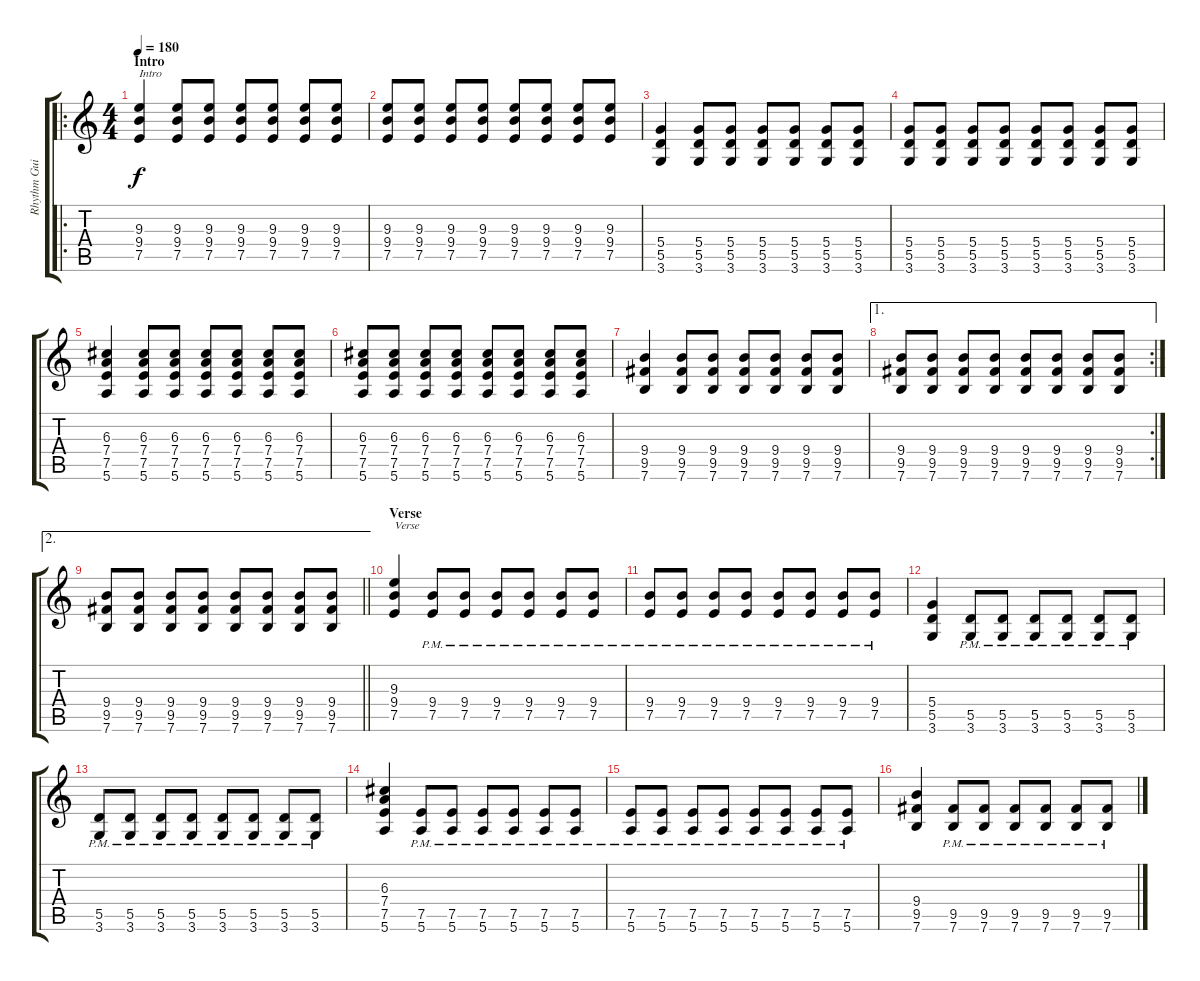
\track ("Rhythm Guitar - Tony Sly" "Rhythm Gui") {instrument distortionguitar}
\staff {score tabs}
\tuning (E4 B3 G3 D3 A2 E2) {hide}
\ro
\ts (4 4)
\section ("" "Intro")
\tempo 180
\clef g2
\ks c
(9.3 9.4 7.5).4{txt "Intro" dy f instrument distortionguitar} (9.3 9.4 7.5).8 (9.3 9.4 7.5).8 (9.3 9.4 7.5).8 (9.3 9.4 7.5).8 (9.3 9.4 7.5).8 (9.3 9.4 7.5).8 |
(9.3 9.4 7.5).8 (9.3 9.4 7.5).8 (9.3 9.4 7.5).8 (9.3 9.4 7.5).8 (9.3 9.4 7.5).8 (9.3 9.4 7.5).8 (9.3 9.4 7.5).8 (9.3 9.4 7.5).8 |
(5.4 5.5 3.6).4 (5.4 5.5 3.6).8 (5.4 5.5 3.6).8 (5.4 5.5 3.6).8 (5.4 5.5 3.6).8 (5.4 5.5 3.6).8 (5.4 5.5 3.6).8 |
(5.4 5.5 3.6).8 (5.4 5.5 3.6).8 (5.4 5.5 3.6).8 (5.4 5.5 3.6).8 (5.4 5.5 3.6).8 (5.4 5.5 3.6).8 (5.4 5.5 3.6).8 (5.4 5.5 3.6).8 |
(6.3 7.4 7.5 5.6).4 (6.3 7.4 7.5 5.6).8 (6.3 7.4 7.5 5.6).8 (6.3 7.4 7.5 5.6).8 (6.3 7.4 7.5 5.6).8 (6.3 7.4 7.5 5.6).8 (6.3 7.4 7.5 5.6).8 |
(6.3 7.4 7.5 5.6).8 (6.3 7.4 7.5 5.6).8 (6.3 7.4 7.5 5.6).8 (6.3 7.4 7.5 5.6).8 (6.3 7.4 7.5 5.6).8 (6.3 7.4 7.5 5.6).8 (6.3 7.4 7.5 5.6).8 (6.3 7.4 7.5 5.6).8 |
(9.4 9.5 7.6).4 (9.4 9.5 7.6).8 (9.4 9.5 7.6).8 (9.4 9.5 7.6).8 (9.4 9.5 7.6).8 (9.4 9.5 7.6).8 (9.4 9.5 7.6).8 |
\ae 1
\rc 2
(9.4 9.5 7.6).8 (9.4 9.5 7.6).8 (9.4 9.5 7.6).8 (9.4 9.5 7.6).8 (9.4 9.5 7.6).8 (9.4 9.5 7.6).8 (9.4 9.5 7.6).8 (9.4 9.5 7.6).8 |
\ae 2
\barLineRight lightlight
(9.4 9.5 7.6).8 (9.4 9.5 7.6).8 (9.4 9.5 7.6).8 (9.4 9.5 7.6).8 (9.4 9.5 7.6).8 (9.4 9.5 7.6).8 (9.4 9.5 7.6).8 (9.4 9.5 7.6).8 |
\section ("" "Verse")
(9.3 9.4 7.5).4{txt "Verse"} (9.4{pm} 7.5{pm}).8 (9.4{pm} 7.5{pm}).8 (9.4{pm} 7.5{pm}).8 (9.4{pm} 7.5{pm}).8 (9.4{pm} 7.5{pm}).8 (9.4{pm} 7.5{pm}).8 |
(9.4{pm} 7.5{pm}).8 (9.4{pm} 7.5{pm}).8 (9.4{pm} 7.5{pm}).8 (9.4{pm} 7.5{pm}).8 (9.4{pm} 7.5{pm}).8 (9.4{pm} 7.5{pm}).8 (9.4{pm} 7.5{pm}).8 (9.4{pm} 7.5{pm}).8 |
(5.4 5.5 3.6).4 (5.5{pm} 3.6{pm}).8 (5.5{pm} 3.6{pm}).8 (5.5{pm} 3.6{pm}).8 (5.5{pm} 3.6{pm}).8 (5.5{pm} 3.6{pm}).8 (5.5{pm} 3.6{pm}).8 |
(5.5{pm} 3.6{pm}).8 (5.5{pm} 3.6{pm}).8 (5.5{pm} 3.6{pm}).8 (5.5{pm} 3.6{pm}).8 (5.5{pm} 3.6{pm}).8 (5.5{pm} 3.6{pm}).8 (5.5{pm} 3.6{pm}).8 (5.5{pm} 3.6{pm}).8 |
(6.3 7.4 7.5 5.6).4 (7.5{pm} 5.6{pm}).8 (7.5{pm} 5.6{pm}).8 (7.5{pm} 5.6{pm}).8 (7.5{pm} 5.6{pm}).8 (7.5{pm} 5.6{pm}).8 (7.5{pm} 5.6{pm}).8 |
(7.5{pm} 5.6{pm}).8 (7.5{pm} 5.6{pm}).8 (7.5{pm} 5.6{pm}).8 (7.5{pm} 5.6{pm}).8 (7.5{pm} 5.6{pm}).8 (7.5{pm} 5.6{pm}).8 (7.5{pm} 5.6{pm}).8 (7.5{pm} 5.6{pm}).8 |
(9.4 9.5 7.6).4 (9.5{pm} 7.6{pm}).8 (9.5{pm} 7.6{pm}).8 (9.5{pm} 7.6{pm}).8 (9.5{pm} 7.6{pm}).8 (9.5{pm} 7.6{pm}).8 (9.5{pm} 7.6{pm}).8
